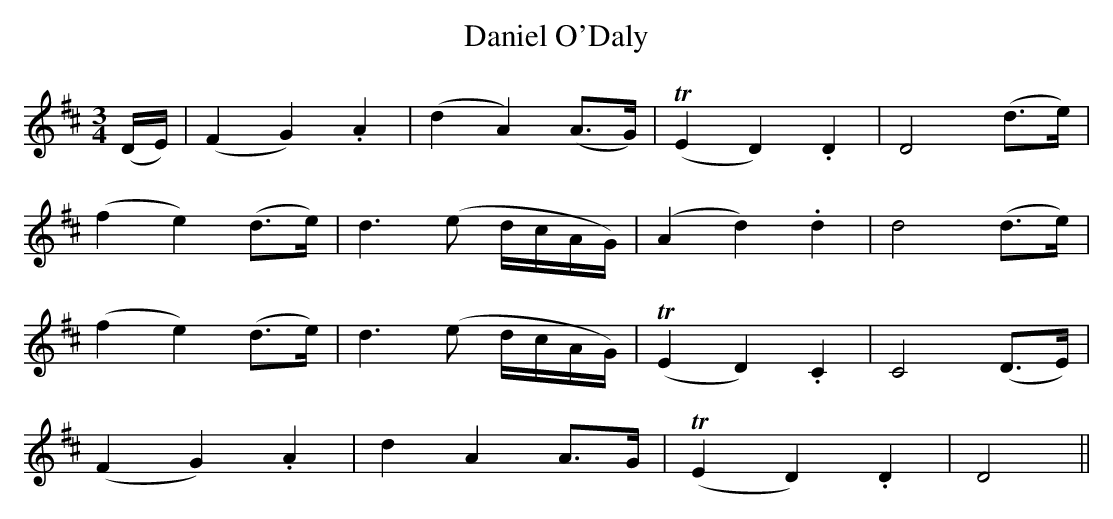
X:1
T: Daniel O'Daly
M:3/4
L:1/8
K:D
(D/E/) | (F2 G2) .A2 | (d2 A2) (A>G) | (TE2 D2) .D2 | D4 (d>e) |
(f2 e2) (d>e) | d3 (e d/c/A/G/) | (A2 d2) .d2 | d4 (d>e) |
(f2 e2) (d>e) | d3 (e d/c/A/G/) | (TE2 D2) .C2 | C4 (D>E) |
(F2 G2) .A2 | d2 A2 A>G | (TE2 D2) .D2 | D4 ||
